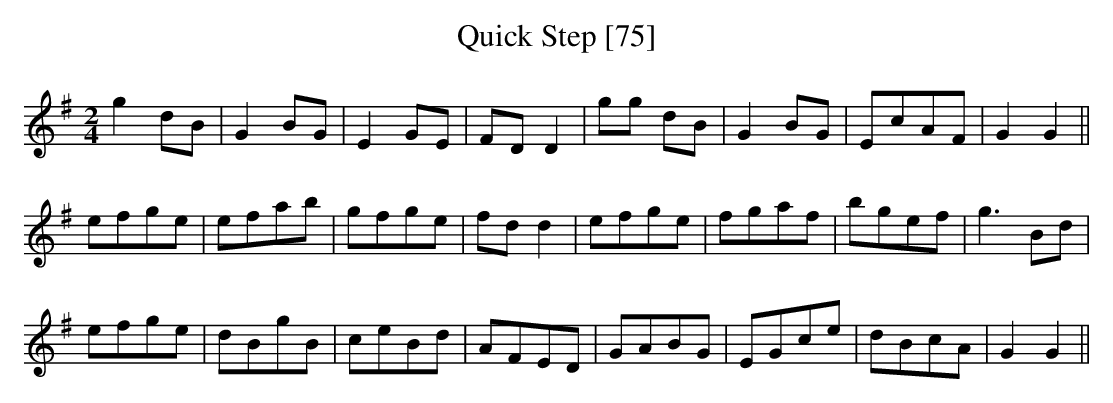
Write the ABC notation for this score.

X:1
T:Quick Step [75]
M:2/4
L:1/8
K:G
g2 dB|G2 BG|E2 GE|FD D2|gg dB|G2 BG|EcAF|G2G2||
efge|efab|gfge|fd d2|efge|fgaf|bgef|g3 Bd|
efge|dBgB|ceBd |AFED|GABG|EGce|dBcA|G2G2||
